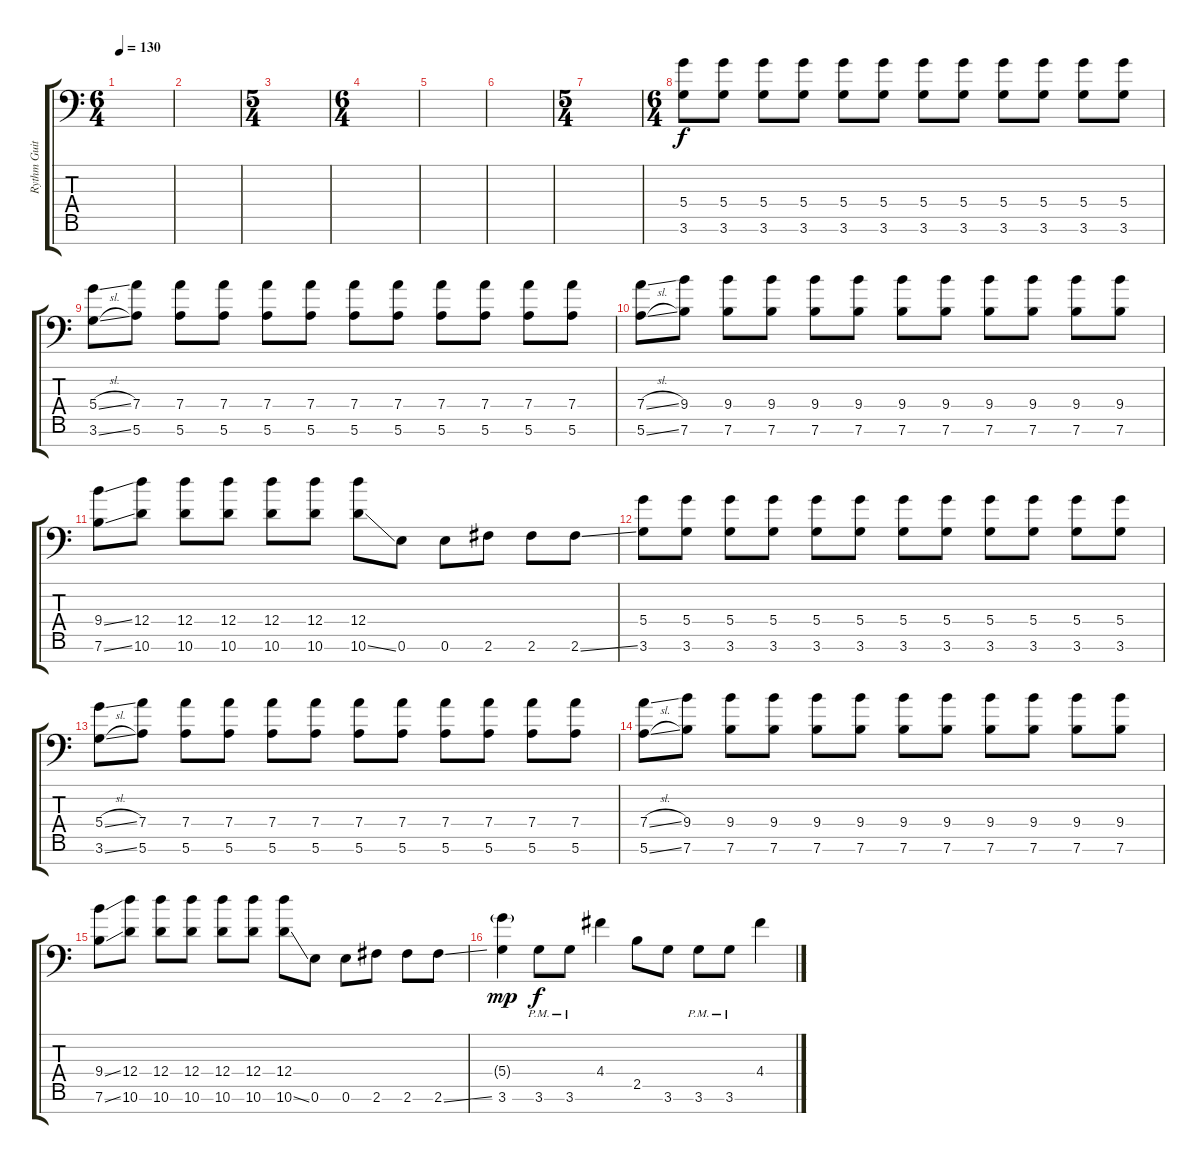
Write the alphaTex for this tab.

\track ("Rythm Guitar #1" "Rythm Guit") {instrument distortionguitar}
\staff {score tabs}
\tuning (D4 A3 E3 D3 A2 E2 A1) {hide}
\ts (6 4)
\tempo 130
\clef f4
\ks c
|
|
\ts (5 4)
|
\ts (6 4)
|
|
|
\ts (5 4)
|
\ts (6 4)
(5.4 3.6).8{dy f} (5.4 3.6).8 (5.4 3.6).8 (5.4 3.6).8 (5.4 3.6).8 (5.4 3.6).8 (5.4 3.6).8 (5.4 3.6).8 (5.4 3.6).8 (5.4 3.6).8 (5.4 3.6).8 (5.4 3.6).8 |
(5.4{sl} 3.6{sl}).8 (7.4 5.6).8 (7.4 5.6).8 (7.4 5.6).8 (7.4 5.6).8 (7.4 5.6).8 (7.4 5.6).8 (7.4 5.6).8 (7.4 5.6).8 (7.4 5.6).8 (7.4 5.6).8 (7.4 5.6).8 |
(7.4{sl} 5.6{sl}).8 (9.4 7.6).8 (9.4 7.6).8 (9.4 7.6).8 (9.4 7.6).8 (9.4 7.6).8 (9.4 7.6).8 (9.4 7.6).8 (9.4 7.6).8 (9.4 7.6).8 (9.4 7.6).8 (9.4 7.6).8 |
(9.4{ss} 7.6{ss}).8 (12.4 10.6).8 (12.4 10.6).8 (12.4 10.6).8 (12.4 10.6).8 (12.4 10.6).8 (12.4 10.6{ss}).8 0.6.8 0.6.8 2.6.8 2.6.8 2.6{ss}.8 |
(5.4 3.6).8 (5.4 3.6).8 (5.4 3.6).8 (5.4 3.6).8 (5.4 3.6).8 (5.4 3.6).8 (5.4 3.6).8 (5.4 3.6).8 (5.4 3.6).8 (5.4 3.6).8 (5.4 3.6).8 (5.4 3.6).8 |
(5.4{sl} 3.6{sl}).8 (7.4 5.6).8 (7.4 5.6).8 (7.4 5.6).8 (7.4 5.6).8 (7.4 5.6).8 (7.4 5.6).8 (7.4 5.6).8 (7.4 5.6).8 (7.4 5.6).8 (7.4 5.6).8 (7.4 5.6).8 |
(7.4{sl} 5.6{sl}).8 (9.4 7.6).8 (9.4 7.6).8 (9.4 7.6).8 (9.4 7.6).8 (9.4 7.6).8 (9.4 7.6).8 (9.4 7.6).8 (9.4 7.6).8 (9.4 7.6).8 (9.4 7.6).8 (9.4 7.6).8 |
(9.4{ss} 7.6{ss}).8 (12.4 10.6).8 (12.4 10.6).8 (12.4 10.6).8 (12.4 10.6).8 (12.4 10.6).8 (12.4 10.6{ss}).8 0.6.8 0.6.8 2.6.8 2.6.8 2.6{ss}.8 |
(5.4{g} 3.6).4{dy mp} 3.6{pm}.8{dy f} 3.6{pm}.8 4.4.4 2.5.8 3.6.8 3.6{pm}.8 3.6{pm}.8 4.4.4
